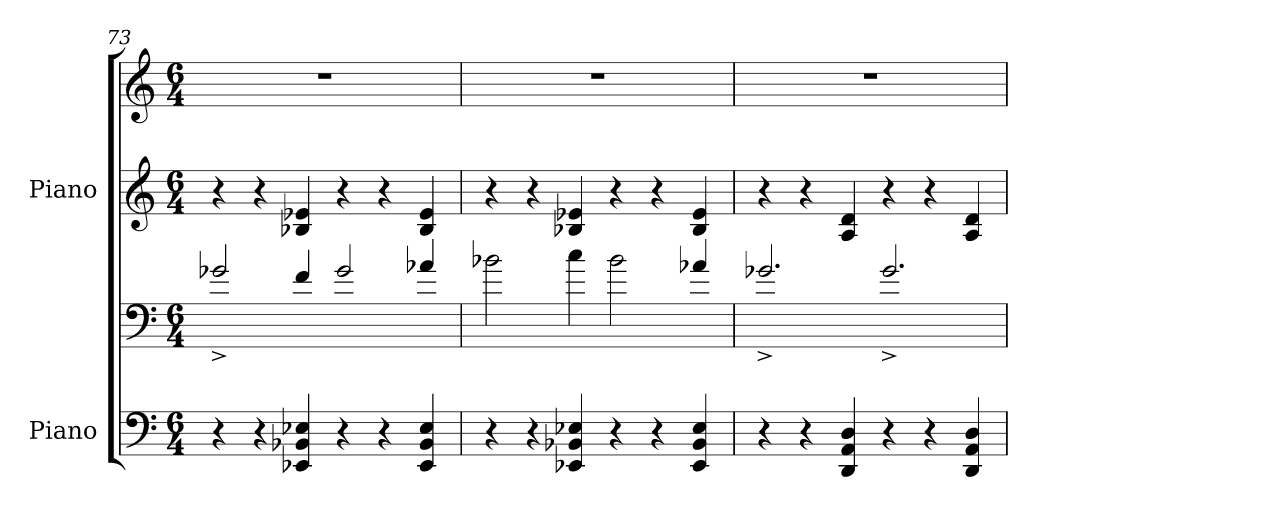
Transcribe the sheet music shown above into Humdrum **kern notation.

**kern	**kern	**kern	**kern
*part2	*part2	*part1	*part1
*staff4	*staff3	*staff2	*staff1
*I"Piano	*	*I"Piano	*
*I'Pno.	*	*I'Pno.	*
!!LO:LB:g=z
*clefF4	*clefF4	*clefG2	*clefG2
*k[]	*k[]	*k[]	*k[]
*M6/4	*M6/4	*M6/4	*M6/4
=73	=73	=73	=73
4r	2g-X^/	4r	1.r
4r	.	4r	.
4EE-X/ 4BB-X/ 4E-X/	4f/	4B-X/ 4e-X/	.
4r	2g-/	4r	.
4r	.	4r	.
4EE-/ 4BB-/ 4E-/	4a-X/	4B-/ 4e-/	.
=74	=74	=74	=74
4r	2b-X\	4r	1.r
4r	.	4r	.
4EE-X/ 4BB-X/ 4E-X/	4cc\	4B-X/ 4e-X/	.
4r	2b-\	4r	.
4r	.	4r	.
4EE-/ 4BB-/ 4E-/	4a-X/	4B-/ 4e-/	.
=75	=75	=75	=75
4r	2.g-X^/	4r	1.r
4r	.	4r	.
4DD/ 4AA/ 4D/	.	4A/ 4d/	.
4r	2.g-^/	4r	.
4r	.	4r	.
4DD/ 4AA/ 4D/	.	4A/ 4d/	.
=	=	=	=
*-	*-	*-	*-
